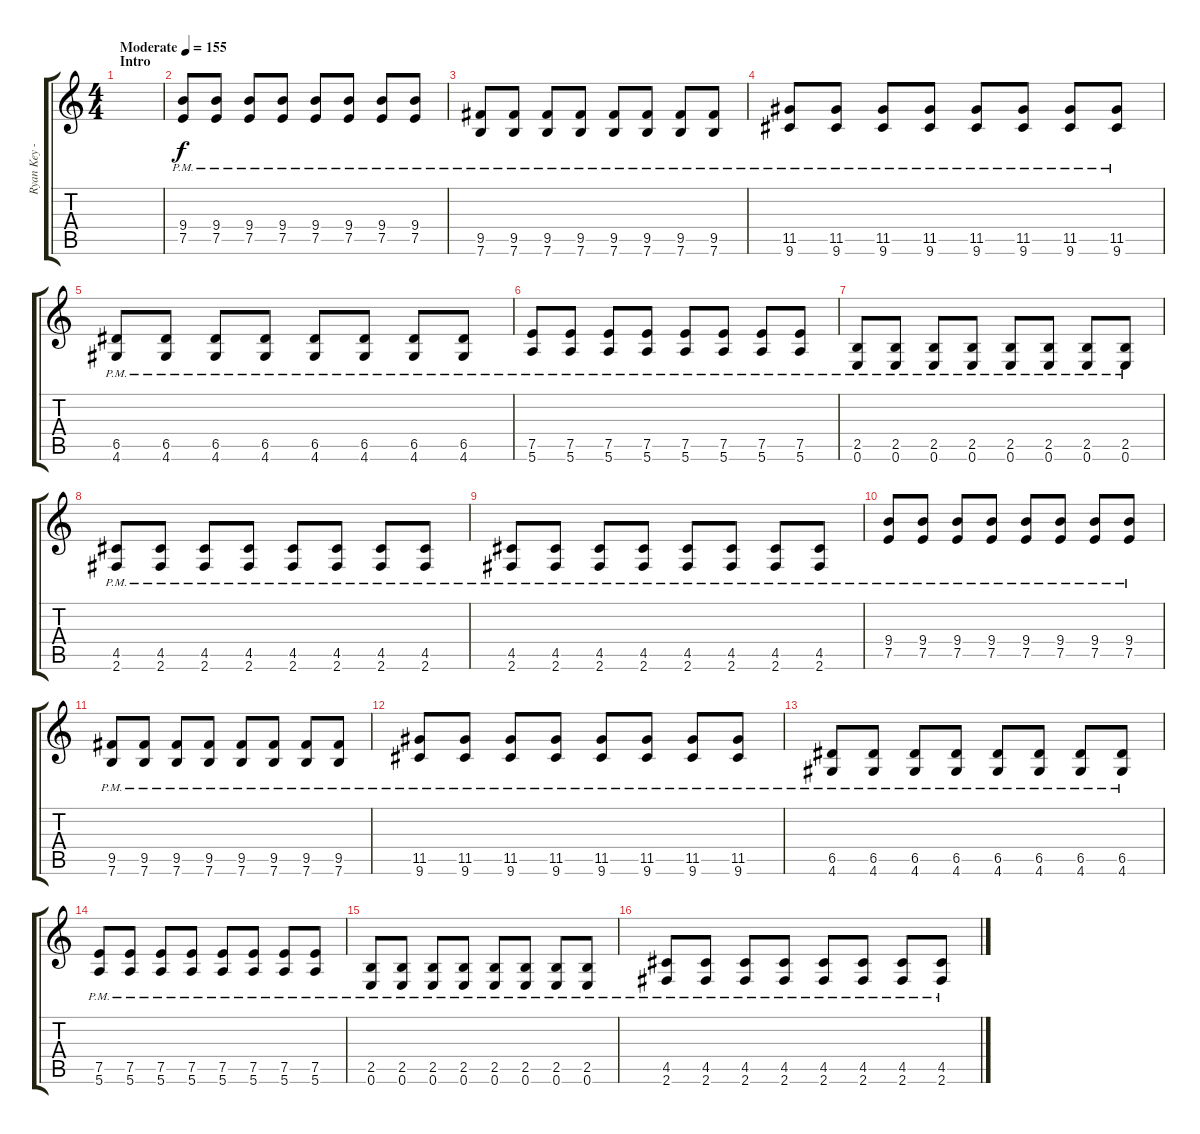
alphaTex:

\track ("Ryan Key - Rythm Guitar" "Ryan Key -") {instrument acousticguitarnylon}
\staff {score tabs}
\tuning (E4 B3 G3 D3 A2 E2) {hide}
\ts (4 4)
\section ("" "Intro")
\tempo (155 "Moderate")
\clef g2
\ks c
|
(9.4{pm} 7.5{pm}).8 (9.4{pm} 7.5{pm}).8 (9.4{pm} 7.5{pm}).8 (9.4{pm} 7.5{pm}).8 (9.4{pm} 7.5{pm}).8 (9.4{pm} 7.5{pm}).8 (9.4{pm} 7.5{pm}).8 (9.4{pm} 7.5{pm}).8 |
(9.5{pm} 7.6{pm}).8 (9.5{pm} 7.6{pm}).8 (9.5{pm} 7.6{pm}).8 (9.5{pm} 7.6{pm}).8 (9.5{pm} 7.6{pm}).8 (9.5{pm} 7.6{pm}).8 (9.5{pm} 7.6{pm}).8 (9.5{pm} 7.6{pm}).8 |
(11.5{pm} 9.6{pm}).8 (11.5{pm} 9.6{pm}).8 (11.5{pm} 9.6{pm}).8 (11.5{pm} 9.6{pm}).8 (11.5{pm} 9.6{pm}).8 (11.5{pm} 9.6{pm}).8 (11.5{pm} 9.6{pm}).8 (11.5{pm} 9.6{pm}).8 |
(6.5{pm} 4.6{pm}).8 (6.5{pm} 4.6{pm}).8 (6.5{pm} 4.6{pm}).8 (6.5{pm} 4.6{pm}).8 (6.5{pm} 4.6{pm}).8 (6.5{pm} 4.6{pm}).8 (6.5{pm} 4.6{pm}).8 (6.5{pm} 4.6{pm}).8 |
(7.5{pm} 5.6{pm}).8 (7.5{pm} 5.6{pm}).8 (7.5{pm} 5.6{pm}).8 (7.5{pm} 5.6{pm}).8 (7.5{pm} 5.6{pm}).8 (7.5{pm} 5.6{pm}).8 (7.5{pm} 5.6{pm}).8 (7.5{pm} 5.6{pm}).8 |
(2.5{pm} 0.6{pm}).8 (2.5{pm} 0.6{pm}).8 (2.5{pm} 0.6{pm}).8 (2.5{pm} 0.6{pm}).8 (2.5{pm} 0.6{pm}).8 (2.5{pm} 0.6{pm}).8 (2.5{pm} 0.6{pm}).8 (2.5{pm} 0.6{pm}).8 |
(4.5{pm} 2.6{pm}).8 (4.5{pm} 2.6{pm}).8 (4.5{pm} 2.6{pm}).8 (4.5{pm} 2.6{pm}).8 (4.5{pm} 2.6{pm}).8 (4.5{pm} 2.6{pm}).8 (4.5{pm} 2.6{pm}).8 (4.5{pm} 2.6{pm}).8 |
(4.5{pm} 2.6{pm}).8 (4.5{pm} 2.6{pm}).8 (4.5{pm} 2.6{pm}).8 (4.5{pm} 2.6{pm}).8 (4.5{pm} 2.6{pm}).8 (4.5{pm} 2.6{pm}).8 (4.5{pm} 2.6{pm}).8 (4.5{pm} 2.6{pm}).8 |
(9.4{pm} 7.5{pm}).8 (9.4{pm} 7.5{pm}).8 (9.4{pm} 7.5{pm}).8 (9.4{pm} 7.5{pm}).8 (9.4{pm} 7.5{pm}).8 (9.4{pm} 7.5{pm}).8 (9.4{pm} 7.5{pm}).8 (9.4{pm} 7.5{pm}).8 |
(9.5{pm} 7.6{pm}).8 (9.5{pm} 7.6{pm}).8 (9.5{pm} 7.6{pm}).8 (9.5{pm} 7.6{pm}).8 (9.5{pm} 7.6{pm}).8 (9.5{pm} 7.6{pm}).8 (9.5{pm} 7.6{pm}).8 (9.5{pm} 7.6{pm}).8 |
(11.5{pm} 9.6{pm}).8 (11.5{pm} 9.6{pm}).8 (11.5{pm} 9.6{pm}).8 (11.5{pm} 9.6{pm}).8 (11.5{pm} 9.6{pm}).8 (11.5{pm} 9.6{pm}).8 (11.5{pm} 9.6{pm}).8 (11.5{pm} 9.6{pm}).8 |
(6.5{pm} 4.6{pm}).8 (6.5{pm} 4.6{pm}).8 (6.5{pm} 4.6{pm}).8 (6.5{pm} 4.6{pm}).8 (6.5{pm} 4.6{pm}).8 (6.5{pm} 4.6{pm}).8 (6.5{pm} 4.6{pm}).8 (6.5{pm} 4.6{pm}).8 |
(7.5{pm} 5.6{pm}).8 (7.5{pm} 5.6{pm}).8 (7.5{pm} 5.6{pm}).8 (7.5{pm} 5.6{pm}).8 (7.5{pm} 5.6{pm}).8 (7.5{pm} 5.6{pm}).8 (7.5{pm} 5.6{pm}).8 (7.5{pm} 5.6{pm}).8 |
(2.5{pm} 0.6{pm}).8 (2.5{pm} 0.6{pm}).8 (2.5{pm} 0.6{pm}).8 (2.5{pm} 0.6{pm}).8 (2.5{pm} 0.6{pm}).8 (2.5{pm} 0.6{pm}).8 (2.5{pm} 0.6{pm}).8 (2.5{pm} 0.6{pm}).8 |
(4.5{pm} 2.6{pm}).8 (4.5{pm} 2.6{pm}).8 (4.5{pm} 2.6{pm}).8 (4.5{pm} 2.6{pm}).8 (4.5{pm} 2.6{pm}).8 (4.5{pm} 2.6{pm}).8 (4.5{pm} 2.6{pm}).8 (4.5{pm} 2.6{pm}).8
